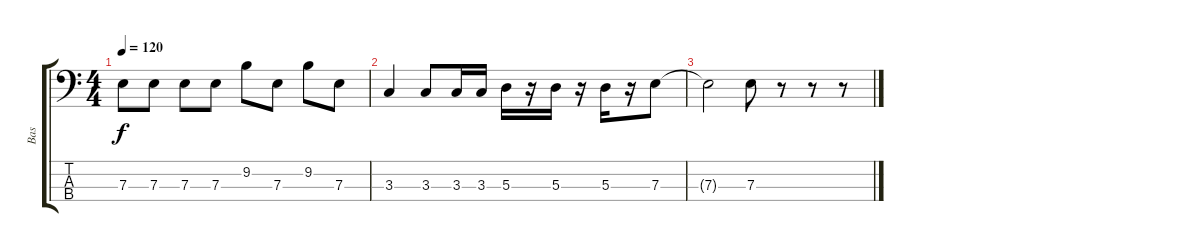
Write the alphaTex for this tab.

\track ("Bas" "Bas") {instrument electricbasspick}
\staff {score tabs}
\tuning (G2 D2 A1 E1) {hide}
\ts (4 4)
\tempo 120
\clef f4
\ks c
7.3.8{dy f} 7.3.8 7.3.8 7.3.8 9.2.8 7.3.8 9.2.8 7.3.8 |
3.3.4 3.3.8 3.3.16 3.3.16 5.3.16 r.16 5.3.16 r.16 5.3.16 r.16 7.3.8 |
7.3{t}.2 7.3.8 r.8 r.8 r.8
